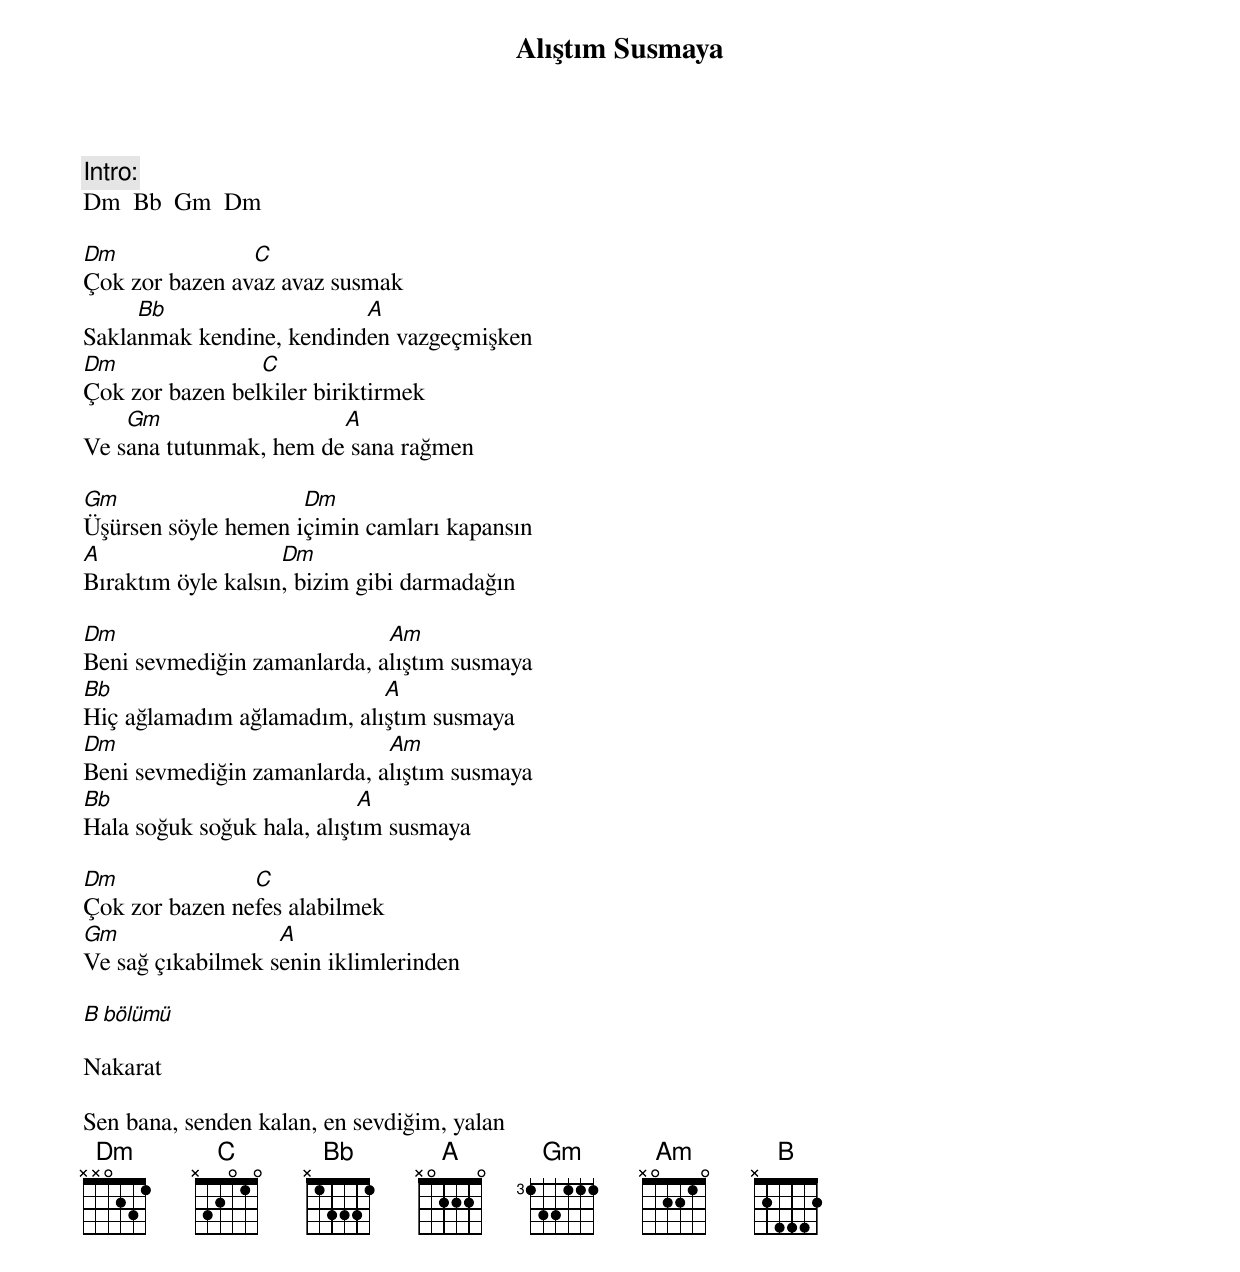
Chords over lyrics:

{title: Alıştım Susmaya}
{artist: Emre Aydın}

Intro:
Dm  Bb  Gm  Dm

Dm              C
Çok zor bazen avaz avaz susmak
     Bb                   A
Saklanmak kendine, kendinden vazgeçmişken
Dm               C
Çok zor bazen belkiler biriktirmek
    Gm                  A
Ve sana tutunmak, hem de sana rağmen

Gm                   Dm
Üşürsen söyle hemen içimin camları kapansın
A                   Dm
Bıraktım öyle kalsın, bizim gibi darmadağın

Dm                           Am
Beni sevmediğin zamanlarda, alıştım susmaya
Bb                          A
Hiç ağlamadım ağlamadım, alıştım susmaya
Dm                           Am
Beni sevmediğin zamanlarda, alıştım susmaya
Bb                          A
Hala soğuk soğuk hala, alıştım susmaya

Dm              C
Çok zor bazen nefes alabilmek
Gm                 A
Ve sağ çıkabilmek senin iklimlerinden

B bölümü

Nakarat

Sen bana, senden kalan, en sevdiğim, yalan
